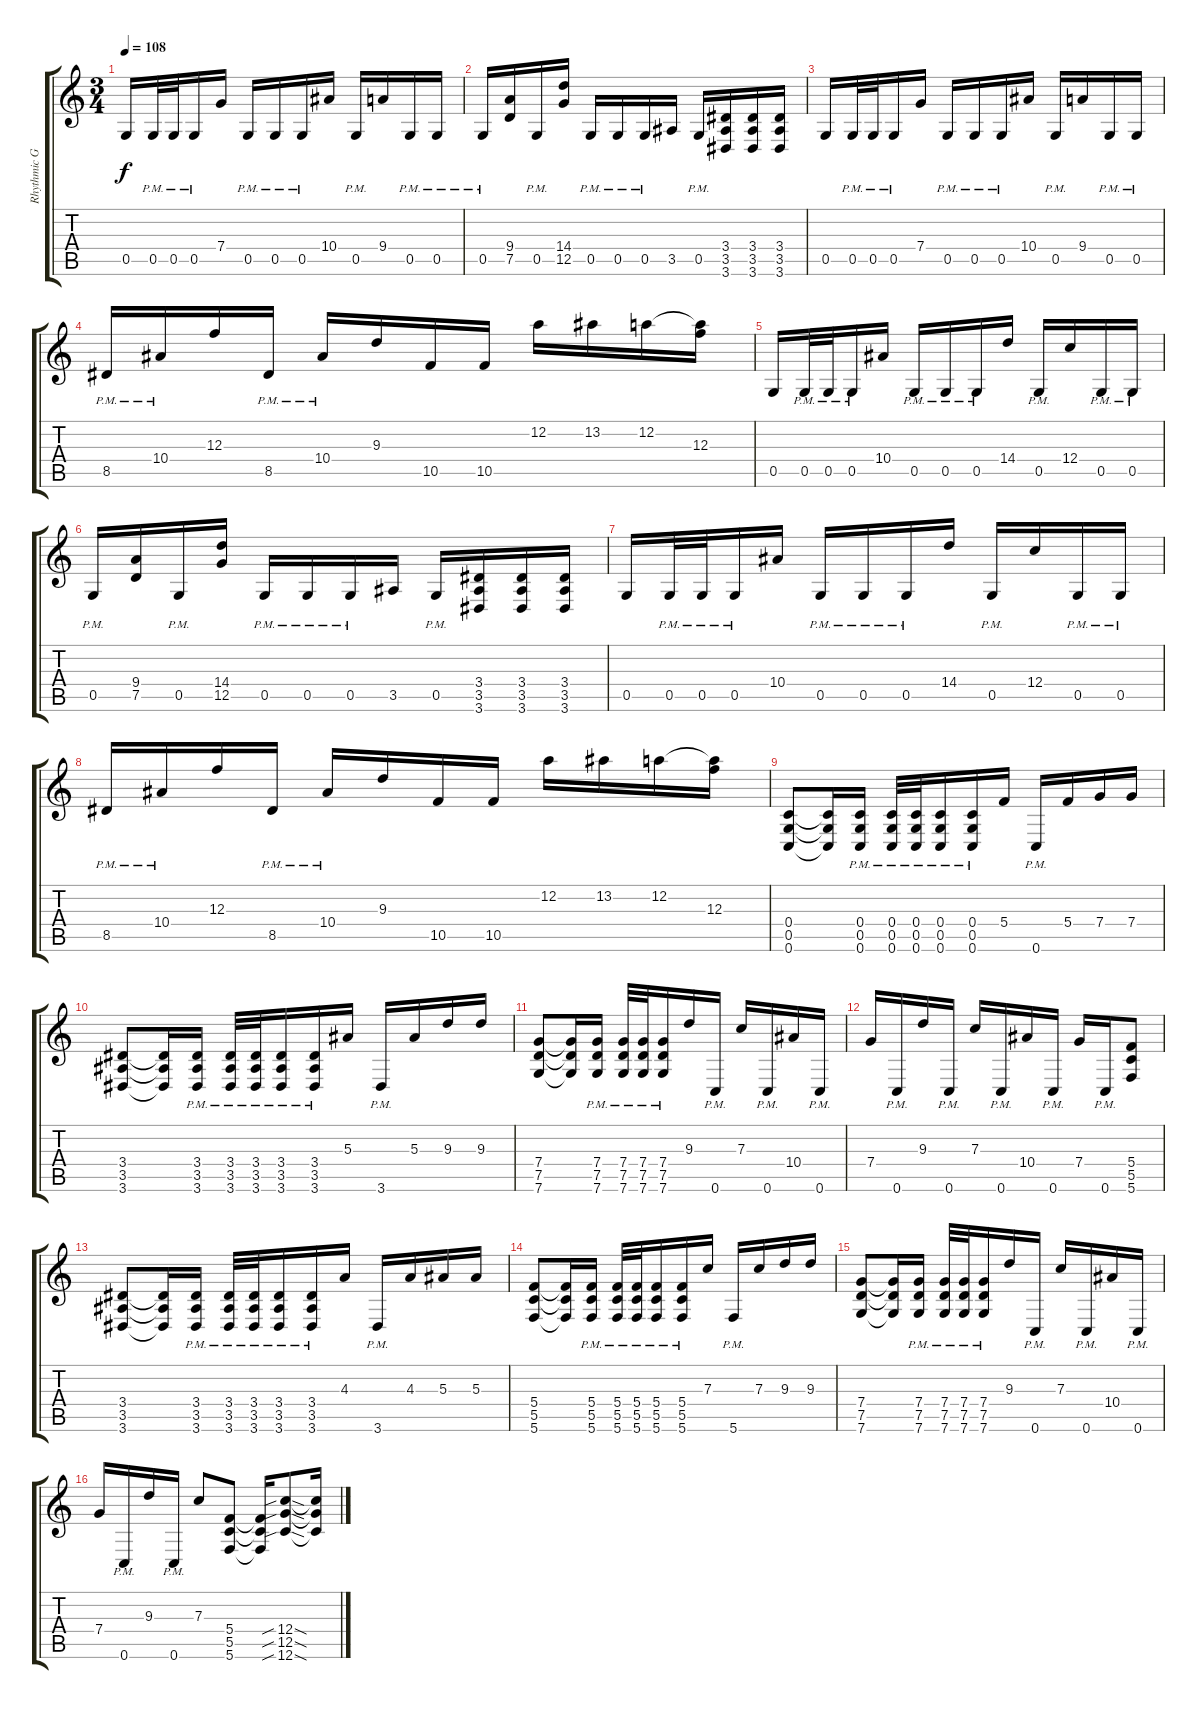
\track ("Rhythmic Guitar" "Rhythmic G") {instrument distortionguitar}
\staff {score tabs}
\tuning (D4 A3 F3 C3 G2 C2) {hide}
\ts (3 4)
\tempo 108
\clef g2
\ks c
0.5.16{dy f} 0.5{pm}.32 0.5{pm}.32 0.5{pm}.16 7.4.16 0.5{pm}.16 0.5{pm}.16 0.5{pm}.16 10.4.16 0.5{pm}.16 9.4.16 0.5{pm}.16 0.5{pm}.16 |
0.5{pm}.16 (9.4 7.5).16 0.5{pm}.16 (14.4 12.5).16 0.5{pm}.16 0.5{pm}.16 0.5{pm}.16 3.5.16 0.5{pm}.16 (3.4 3.5 3.6).16 (3.4 3.5 3.6).16 (3.4 3.5 3.6).16 |
0.5.16 0.5{pm}.32 0.5{pm}.32 0.5{pm}.16 7.4.16 0.5{pm}.16 0.5{pm}.16 0.5{pm}.16 10.4.16 0.5{pm}.16 9.4.16 0.5{pm}.16 0.5{pm}.16 |
8.5{pm}.16 10.4{pm}.16 12.3.16 8.5{pm}.16 10.4{pm}.16 9.3.16 10.5.16 10.5.16 12.2.16 13.2.16 12.2.16 (12.2{t} 12.3).16 |
0.5.16 0.5{pm}.32 0.5{pm}.32 0.5{pm}.16 10.4.16 0.5{pm}.16 0.5{pm}.16 0.5{pm}.16 14.4.16 0.5{pm}.16 12.4.16 0.5{pm}.16 0.5{pm}.16 |
0.5{pm}.16 (9.4 7.5).16 0.5{pm}.16 (14.4 12.5).16 0.5{pm}.16 0.5{pm}.16 0.5{pm}.16 3.5.16 0.5{pm}.16 (3.4 3.5 3.6).16 (3.4 3.5 3.6).16 (3.4 3.5 3.6).16 |
0.5.16 0.5{pm}.32 0.5{pm}.32 0.5{pm}.16 10.4.16 0.5{pm}.16 0.5{pm}.16 0.5{pm}.16 14.4.16 0.5{pm}.16 12.4.16 0.5{pm}.16 0.5{pm}.16 |
8.5{pm}.16 10.4{pm}.16 12.3.16 8.5{pm}.16 10.4{pm}.16 9.3.16 10.5.16 10.5.16 12.2.16 13.2.16 12.2.16 (12.2{t} 12.3).16 |
(0.4 0.5 0.6).8 (0.4{t} 0.5{t} 0.6{t}).16 (0.4{pm} 0.5{pm} 0.6{pm}).16 (0.4{pm} 0.5{pm} 0.6{pm}).32 (0.4{pm} 0.5{pm} 0.6{pm}).32 (0.4{pm} 0.5{pm} 0.6{pm}).16 (0.4{pm} 0.5{pm} 0.6{pm}).16 5.4.16 0.6{pm}.16 5.4.16 7.4.16 7.4.16 |
(3.4 3.5 3.6).8 (3.4{t} 3.5{t} 3.6{t}).16 (3.4{pm} 3.5{pm} 3.6{pm}).16 (3.4{pm} 3.5{pm} 3.6{pm}).32 (3.4{pm} 3.5{pm} 3.6{pm}).32 (3.4{pm} 3.5{pm} 3.6{pm}).16 (3.4{pm} 3.5{pm} 3.6{pm}).16 5.3.16 3.6{pm}.16 5.3.16 9.3.16 9.3.16 |
(7.4 7.5 7.6).8 (7.4{t} 7.5{t} 7.6{t}).16 (7.4{pm} 7.5{pm} 7.6{pm}).16 (7.4{pm} 7.5{pm} 7.6{pm}).32 (7.4{pm} 7.5{pm} 7.6{pm}).32 (7.4{pm} 7.5{pm} 7.6{pm}).16 9.3.16 0.6{pm}.16 7.3.16 0.6{pm}.16 10.4.16 0.6{pm}.16 |
7.4.16 0.6{pm}.16 9.3.16 0.6{pm}.16 7.3.16 0.6{pm}.16 10.4.16 0.6{pm}.16 7.4.16 0.6{pm}.16 (5.4 5.5 5.6).8 |
(3.4 3.5 3.6).8 (3.4{t} 3.5{t} 3.6{t}).16 (3.4{pm} 3.5{pm} 3.6{pm}).16 (3.4{pm} 3.5{pm} 3.6{pm}).32 (3.4{pm} 3.5{pm} 3.6{pm}).32 (3.4{pm} 3.5{pm} 3.6{pm}).16 (3.4{pm} 3.5{pm} 3.6{pm}).16 4.3.16 3.6{pm}.16 4.3.16 5.3.16 5.3.16 |
(5.4 5.5 5.6).8 (5.4{t} 5.5{t} 5.6{t}).16 (5.4{pm} 5.5{pm} 5.6{pm}).16 (5.4{pm} 5.5{pm} 5.6{pm}).32 (5.4{pm} 5.5{pm} 5.6{pm}).32 (5.4{pm} 5.5{pm} 5.6{pm}).16 (5.4{pm} 5.5{pm} 5.6{pm}).16 7.3.16 5.6{pm}.16 7.3.16 9.3.16 9.3.16 |
(7.4 7.5 7.6).8 (7.4{t} 7.5{t} 7.6{t}).16 (7.4{pm} 7.5{pm} 7.6{pm}).16 (7.4{pm} 7.5{pm} 7.6{pm}).32 (7.4{pm} 7.5{pm} 7.6{pm}).32 (7.4{pm} 7.5{pm} 7.6{pm}).16 9.3.16 0.6{pm}.16 7.3.16 0.6{pm}.16 10.4.16 0.6{pm}.16 |
7.4.16 0.6{pm}.16 9.3.16 0.6{pm}.16 7.3.8 (5.4 5.5 5.6).8 (5.4{t} 5.5{t} 5.6{t}).16 (12.4{sib sod} 12.5{sib sod} 12.6{sib sod}).8 (12.4{t} 12.5{t} 12.6{t}).16
